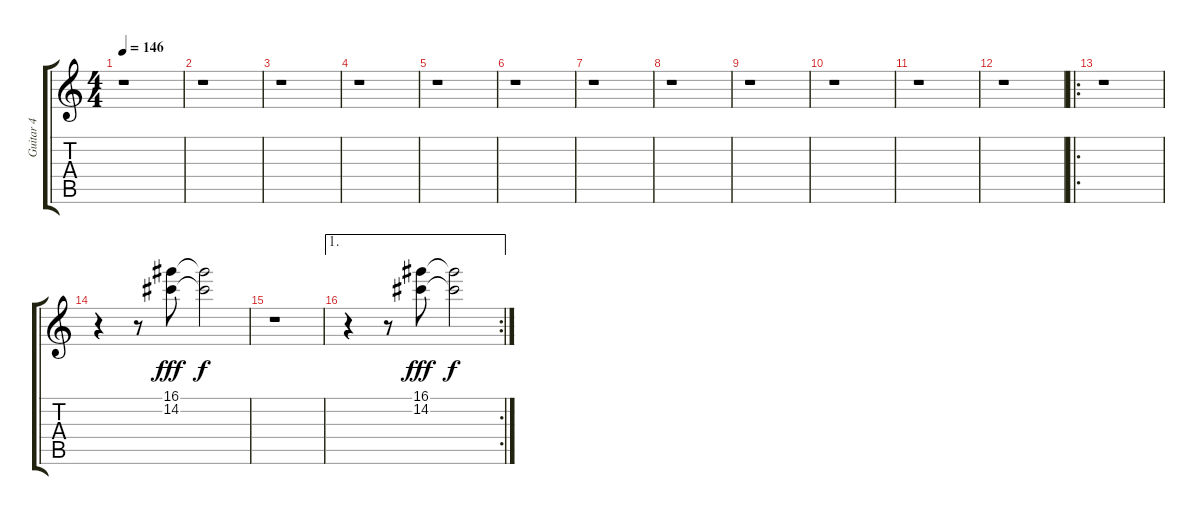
\track ("Guitar 4" "Guitar 4") {instrument electricguitarclean}
\staff {score tabs}
\tuning (E4 B3 G3 D3 A2 E2) {hide}
\ts (4 4)
\tempo 146
\clef g2
\ks c
r.1{dy f} |
r.1 |
r.1 |
r.1 |
r.1 |
r.1 |
r.1 |
r.1 |
r.1 |
r.1 |
r.1 |
r.1 |
\ro
r.1 |
r.4 r.8 (16.1 14.2).8{dy fff} (16.1{t} 14.2{t}).2{dy f} |
r.1 |
\ae 1
\rc 2
r.4 r.8 (16.1 14.2).8{dy fff} (16.1{t} 14.2{t}).2{dy f}
